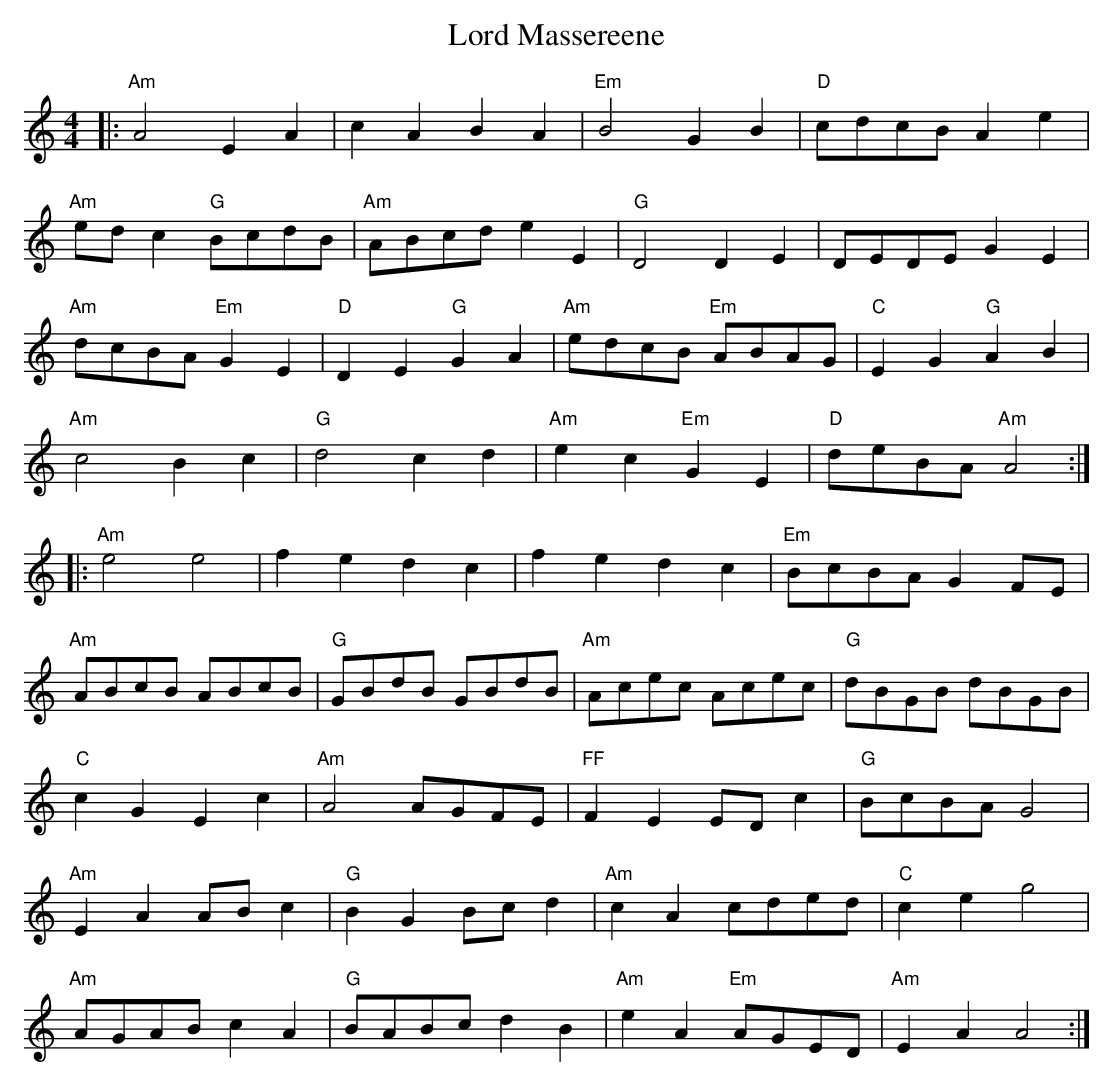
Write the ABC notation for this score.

X:1
T: Lord Massereene
M: 4/4
L: 1/8
K: Amin
|:"Am"A4 E2A2|c2A2 B2A2|"Em"B4 G2B2|"D"cdcB A2e2|
"Am"edc2 "G"BcdB|"Am"ABcd e2E2|"G"D4 D2E2|DEDE G2E2|
"Am"dcBA "Em"G2E2|"D"D2E2 "G"G2A2|"Am"edcB "Em"ABAG|"C"E2G2 "G"A2B2|
"Am"c4 B2c2|"G"d4 c2d2|"Am"e2c2 "Em"G2E2|"D"deBA "Am"A4:|
|:"Am"e4 e4|f2e2 d2c2|f2e2 d2c2|"Em"BcBA G2FE|
"Am"ABcB ABcB|"G"GBdB GBdB|"Am"Acec Acec|"G"dBGB dBGB|
"C"c2G2 E2c2|"Am"A4 AGFE|"FF"F2E2 ED c2|"G"BcBA G4|
"Am"E2A2 ABc2|"G"B2G2 Bc d2|"Am"c2A2 cded|"C"c2e2 g4|
"Am"AGAB c2A2|"G"BABc d2B2|"Am"e2A2 "Em"AGED|"Am"E2A2A4:|
